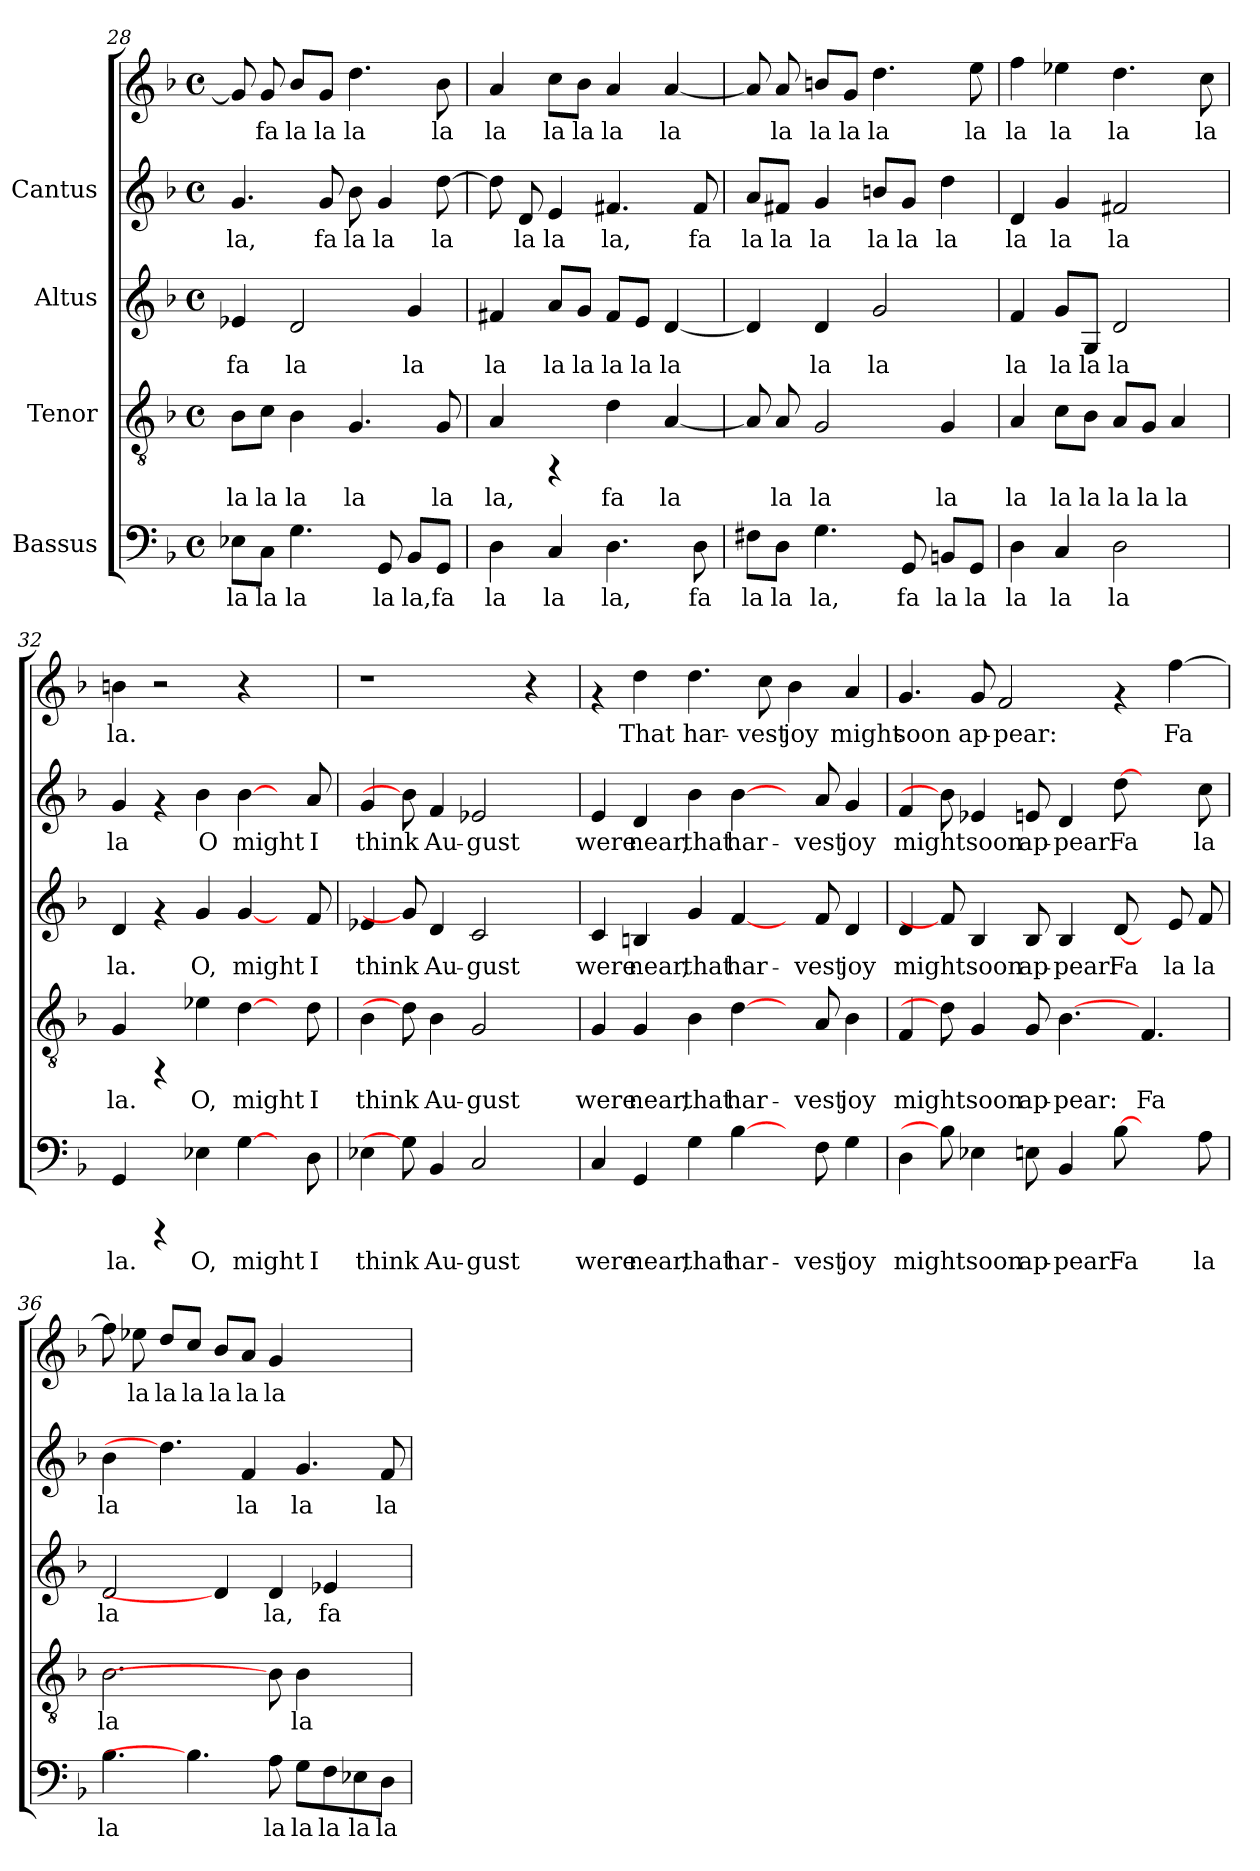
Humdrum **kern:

**kern	**text	**kern	**text	**kern	**text	**kern	**text	**kern	**text
*part4	*part4	*part3	*part3	*part2	*part2	*part1	*part1	*part1	*part1
*staff5	*staff5	*staff4	*staff4	*staff3	*staff3	*staff2	*staff2	*staff1	*staff1
*I"Bassus	*	*I"Tenor	*	*I"Altus	*	*I"Cantus	*	*	*
*clefF4	*	*clefGv2	*	*clefG2	*	*clefG2	*	*clefG2	*
*k[b-]	*	*k[b-]	*	*k[b-]	*	*k[b-]	*	*k[b-]	*
*F:	*	*F:	*	*F:	*	*F:	*	*F:	*
*M4/4	*	*M4/4	*	*M4/4	*	*M4/4	*	*M4/4	*
*met(c)	*	*met(c)	*	*met(c)	*	*met(c)	*	*met(c)	*
=28	=28	=28	=28	=28	=28	=28	=28	=28	=28
!	!LO:LY:b:cj	!	!LO:LY:b:cj	!	!LO:LY:b:cj	!	!LO:LY:b:cj	!	!LO:LY:b:cj
8E-X\L	la	8B-\L	la	4e-X/	fa	4.g/	la,	8g/]	.
!	!LO:LY:b:cj	!	!LO:LY:b:cj	!	!	!	!	!	!LO:LY:b:cj
8C\J	la	8c\J	la	.	.	.	.	8g/	fa
!	!LO:LY:b:cj	!	!LO:LY:b:cj	!	!LO:LY:b:cj	!	!	!	!LO:LY:b:cj
4.G\	la	4B-\	la	2d/	la	.	.	8b-/L	la
!	!	!	!	!	!	!	!LO:LY:b:cj	!	!LO:LY:b:cj
.	.	.	.	.	.	8g/	fa	8g/J	la
!	!	!	!LO:LY:b:cj	!	!	!	!LO:LY:b:cj	!	!LO:LY:b:cj
.	.	4.G/	la	.	.	8b-\	la	4.dd\	la
!	!LO:LY:b:cj	!	!	!	!	!	!LO:LY:b:cj	!	!
8GG/	la	.	.	.	.	4g/	la	.	.
!	!LO:LY:b:cj	!	!	!	!LO:LY:b:cj	!	!	!	!
8BB-/L	la,	.	.	4g/	la	.	.	.	.
!	!LO:LY:b:cj	!	!LO:LY:b:cj	!	!	!	!LO:LY:b:cj	!	!LO:LY:b:cj
8GG/J	fa	8G/	la	.	.	[>8dd\	la	8b-\	la
=29	=29	=29	=29	=29	=29	=29	=29	=29	=29
!	!LO:LY:b:cj	!	!LO:LY:b:cj	!	!LO:LY:b:cj	!	!LO:LY:b:cj	!	!LO:LY:b:cj
4D\	la	4A/	la,	4f#X/	la	8dd\]	.	4a/	la
!	!	!	!	!	!	!	!LO:LY:b:cj	!	!
.	.	.	.	.	.	8d/	la	.	.
!	!LO:LY:b:cj	!	!	!	!LO:LY:b:cj	!	!LO:LY:b:cj	!	!LO:LY:b:cj
4C/	la	4rFF	.	8a/L	la	4e/	la	8cc\L	la
!	!	!	!	!	!LO:LY:b:cj	!	!	!	!LO:LY:b:cj
.	.	.	.	8g/J	la	.	.	8b-\J	la
!	!LO:LY:b:cj	!	!LO:LY:b:cj	!	!LO:LY:b:cj	!	!LO:LY:b:cj	!	!LO:LY:b:cj
4.D\	la,	4d\	fa	8f#/L	la	4.f#X/	la,	4a/	la
!	!	!	!	!	!LO:LY:b:cj	!	!	!	!
.	.	.	.	8e/J	la	.	.	.	.
!	!	!	!LO:LY:b:cj	!	!LO:LY:b:cj	!	!	!	!LO:LY:b:cj
.	.	[<4A/	la	[<4d/	la	.	.	[<4a/	la
!	!LO:LY:b:cj	!	!	!	!	!	!LO:LY:b:cj	!	!
8D\	fa	.	.	.	.	8f#/	fa	.	.
!!LO:PB:g=z
=30	=30	=30	=30	=30	=30	=30	=30	=30	=30
!	!LO:LY:b:cj	!	!LO:LY:b:cj	!	!LO:LY:b:cj	!	!LO:LY:b:cj	!	!LO:LY:b:cj
8F#X\L	la	8A/]	.	4d/]	.	8a/L	la	8a/]	.
!	!LO:LY:b:cj	!	!LO:LY:b:cj	!	!	!	!LO:LY:b:cj	!	!LO:LY:b:cj
8D\J	la	8A/	la	.	.	8f#X/J	la	8a/	la
!	!LO:LY:b:cj	!	!LO:LY:b:cj	!	!LO:LY:b:cj	!	!LO:LY:b:cj	!	!LO:LY:b:cj
4.G\	la,	2G/	la	4d/	la	4g/	la	8bn/L	la
!	!	!	!	!	!	!	!	!	!LO:LY:b:cj
.	.	.	.	.	.	.	.	8g/J	la
!	!	!	!	!	!LO:LY:b:cj	!	!LO:LY:b:cj	!	!LO:LY:b:cj
.	.	.	.	2g/	la	8bn/L	la	4.dd\	la
!	!LO:LY:b:cj	!	!	!	!	!	!LO:LY:b:cj	!	!
8GG/	fa	.	.	.	.	8g/J	la	.	.
!	!LO:LY:b:cj	!	!LO:LY:b:cj	!	!	!	!LO:LY:b:cj	!	!
8BBn/L	la	4G/	la	.	.	4dd\	la	.	.
!	!LO:LY:b:cj	!	!	!	!	!	!	!	!LO:LY:b:cj
8GG/J	la	.	.	.	.	.	.	8ee\	la
=31	=31	=31	=31	=31	=31	=31	=31	=31	=31
!	!LO:LY:b:cj	!	!LO:LY:b:cj	!	!LO:LY:b:cj	!	!LO:LY:b:cj	!	!LO:LY:b:cj
4D\	la	4A/	la	4f/	la	4d/	la	4ff\	la
!	!LO:LY:b:cj	!	!LO:LY:b:cj	!	!LO:LY:b:cj	!	!LO:LY:b:cj	!	!LO:LY:b:cj
4C/	la	8c\L	la	8g/L	la	4g/	la	4ee-X\	la
!	!	!	!LO:LY:b:cj	!	!LO:LY:b:cj	!	!	!	!
.	.	8B-\J	la	8G/J	la	.	.	.	.
!	!LO:LY:b:cj	!	!LO:LY:b:cj	!	!LO:LY:b:cj	!	!LO:LY:b:cj	!	!LO:LY:b:cj
2D\	la	8A/L	la	2d/	la	2f#X/	la	4.dd\	la
!	!	!	!LO:LY:b:cj	!	!	!	!	!	!
.	.	8G/J	la	.	.	.	.	.	.
!	!	!	!LO:LY:b:cj	!	!	!	!	!	!
.	.	4A/	la	.	.	.	.	.	.
!	!	!	!	!	!	!	!	!	!LO:LY:b:cj
.	.	.	.	.	.	.	.	8cc\	la
=32	=32	=32	=32	=32	=32	=32	=32	=32	=32
!	!LO:LY:b:cj	!	!LO:LY:b:cj	!	!LO:LY:b:cj	!	!LO:LY:b:cj	!	!LO:LY:b:cj
4GG/	la.	4G/	la.	4d/	la.	4g/	la	4bn\	la.
4rCCC	.	4rFF	.	4rf	.	4rf	.	2r	.
!	!LO:LY:b:cj	!	!LO:LY:b:cj	!	!LO:LY:b:cj	!	!LO:LY:b:cj	!	!
4E-X\	O,	4e-X\	O,	4g/	O,	4b-\	O	.	.
!	!LO:LY:b:cj	!	!LO:LY:b:cj	!	!LO:LY:b:cj	!	!LO:LY:b:cj	!	!
[4G\	might	[4d\	might	[4g/	might	[4b-\	might	4r	.
8ryy	.	8ryy	.	8ryy	.	8ryy	.	4ryy	.
!	!LO:LY:b:cj	!	!LO:LY:b:cj	!	!LO:LY:b:cj	!	!LO:LY:b:cj	!	!
8D\	I	8d\	I	8f/	I	8a/	I	.	.
!!LO:LB:g=z
=33	=33	=33	=33	=33	=33	=33	=33	=33	=33
!	!LO:LY:b:cj	!	!LO:LY:b:cj	!	!LO:LY:b:cj	!	!LO:LY:b:cj	!	!
4E-X\	think	4B-\	think	4e-X/	think	4g/	think	1r	.
8G\]	.	8d\]	.	8g/]	.	8b-\]	.	.	.
!	!LO:LY:b:cj	!	!LO:LY:b:cj	!	!LO:LY:b:cj	!	!LO:LY:b:cj	!	!
4BB-/	Au-	4B-\	Au-	4d/	Au-	4f/	Au-	.	.
!	!LO:LY:b:cj	!	!LO:LY:b:cj	!	!LO:LY:b:cj	!	!LO:LY:b:cj	!	!
2C/	-gust	2G/	-gust	2c/	-gust	2e-X/	-gust	.	.
.	.	.	.	.	.	.	.	4r	.
8ryy	.	8ryy	.	8ryy	.	8ryy	.	.	.
=34	=34	=34	=34	=34	=34	=34	=34	=34	=34
!	!LO:LY:b:cj	!	!LO:LY:b:cj	!	!LO:LY:b:cj	!	!LO:LY:b:cj	!	!
4C/	were	4G/	were	4c/	were	4e/	were	4rf	.
!	!LO:LY:b:cj	!	!LO:LY:b:cj	!	!LO:LY:b:cj	!	!LO:LY:b:cj	!	!LO:LY:b:cj
4GG/	near,	4G/	near,	4Bn/	near,	4d/	near,	4dd\	That
!	!LO:LY:b:cj	!	!LO:LY:b:cj	!	!LO:LY:b:cj	!	!LO:LY:b:cj	!	!LO:LY:b:cj
4G\	that	4B-\	that	4g/	that	4b-\	that	4.dd\	har-
!	!LO:LY:b:cj	!	!LO:LY:b:cj	!	!LO:LY:b:cj	!	!LO:LY:b:cj	!	!
[4B-\	har-	[4d\	har-	[4f/	har-	[4b-\	har-	.	.
!	!	!	!	!	!	!	!	!	!LO:LY:b:cj
.	.	.	.	.	.	.	.	8cc\	-vest
!	!	!	!	!	!	!	!	!	!LO:LY:b:cj
8ryy	.	8ryy	.	8ryy	.	8ryy	.	4b-\	joy
!	!LO:LY:b:cj	!	!LO:LY:b:cj	!	!LO:LY:b:cj	!	!LO:LY:b:cj	!	!
8F\	-vest	8A/	-vest	8f/	-vest	8a/	-vest	.	.
!	!LO:LY:b:cj	!	!LO:LY:b:cj	!	!LO:LY:b:cj	!	!LO:LY:b:cj	!	!LO:LY:b:cj
4G\	joy	4B-\	joy	4d/	joy	4g/	joy	4a/	might
=35	=35	=35	=35	=35	=35	=35	=35	=35	=35
!	!LO:LY:b:cj	!	!LO:LY:b:cj	!	!LO:LY:b:cj	!	!LO:LY:b:cj	!	!LO:LY:b:cj
4D\	might	4F/	might	4d/	might	4f/	might	4.g/	soon
8B-\]	.	8d\]	.	8f/]	.	8b-\]	.	.	.
!	!LO:LY:b:cj	!	!LO:LY:b:cj	!	!LO:LY:b:cj	!	!LO:LY:b:cj	!	!LO:LY:b:cj
4E-X\	soon	4G/	soon	4B-/	soon	4e-X/	soon	8g/	ap-
!	!	!	!	!	!	!	!	!	!LO:LY:b:cj
.	.	.	.	.	.	.	.	2f/	-pear:
!	!LO:LY:b:cj	!	!LO:LY:b:cj	!	!LO:LY:b:cj	!	!LO:LY:b:cj	!	!
8E\	ap-	8G/	ap-	8B-/	ap-	8e/	ap-	.	.
!	!LO:LY:b:cj	!	!LO:LY:b:cj	!	!LO:LY:b:cj	!	!LO:LY:b:cj	!	!
4BB-/	-pear:	[4.B-\	-pear:	4B-/	-pear:	4d/	-pear:	.	.
!	!LO:LY:b:cj	!	!	!	!LO:LY:b:cj	!	!LO:LY:b:cj	!	!
[8B-\	Fa	.	.	[8d/	Fa	[8dd\	Fa	4rf	.
!	!	!	!LO:LY:b:cj	!	!	!	!	!	!
4ryy	.	4.F/	Fa	8ryy	.	4ryy	.	.	.
!	!	!	!	!	!LO:LY:b:cj	!	!	!	!LO:LY:b:cj
.	.	.	.	8e/	la	.	.	[>4ff\	Fa
!	!LO:LY:b:cj	!	!	!	!LO:LY:b:cj	!	!LO:LY:b:cj	!	!
8A\	la	.	.	8f/	la	8cc\	la	.	.
!!LO:PB:g=z
=36	=36	=36	=36	=36	=36	=36	=36	=36	=36
!	!LO:LY:b:cj	!	!LO:LY:b:cj	!	!LO:LY:b:cj	!	!LO:LY:b:cj	!	!LO:LY:b:cj
4.B-\	la	2.B-\	la	2d/	la	4b-\	la	8ff\]	.
!	!	!	!	!	!	!	!	!	!LO:LY:b:cj
.	.	.	.	.	.	.	.	8ee-X\	la
!	!	!	!	!	!	!	!	!	!LO:LY:b:cj
.	.	.	.	.	.	4.dd\]	.	8dd/L	la
!	!	!	!	!	!	!	!	!	!LO:LY:b:cj
4.B-\]	.	.	.	.	.	.	.	8cc/J	la
!	!	!	!	!	!	!	!	!	!LO:LY:b:cj
.	.	.	.	4d/]	.	.	.	8b-/L	la
!	!	!	!	!	!	!	!LO:LY:b:cj	!	!LO:LY:b:cj
.	.	.	.	.	.	4f/	la	8a/J	la
!	!LO:LY:b:cj	!	!	!	!LO:LY:b:cj	!	!	!	!LO:LY:b:cj
8A\	la	8B-\]	.	4d/	la,	.	.	4g/	la
!	!LO:LY:b:cj	!	!LO:LY:b:cj	!	!	!	!LO:LY:b:cj	!	!
8G\L	la	4B-\	la	.	.	4.g/	la	.	.
!	!LO:LY:b:cj	!	!	!	!LO:LY:b:cj	!	!	!	!
8F\	la	.	.	4e-X/	fa	.	.	4.ryy	.
!	!LO:LY:b:cj	!	!	!	!	!	!	!	!
8E-X\	la	4ryy	.	.	.	.	.	.	.
!	!LO:LY:b:cj	!	!	!	!	!	!LO:LY:b:cj	!	!
8D\J	la	.	.	8ryy	.	8f/	la	.	.
=	=	=	=	=	=	=	=	=	=
*-	*-	*-	*-	*-	*-	*-	*-	*-	*-
